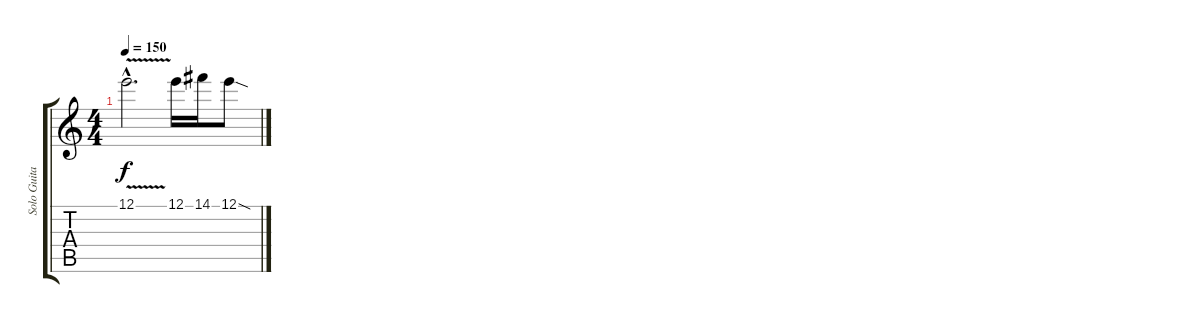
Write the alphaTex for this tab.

\track ("Solo Guitar" "Solo Guita") {instrument distortionguitar}
\staff {score tabs}
\tuning (E4 B3 G3 D3 A2 E2) {hide}
\ts (4 4)
\tempo 150
\clef g2
\ks c
12.1{v hac}.2{d dy f} 12.1.16 14.1.16 12.1{sod}.8
